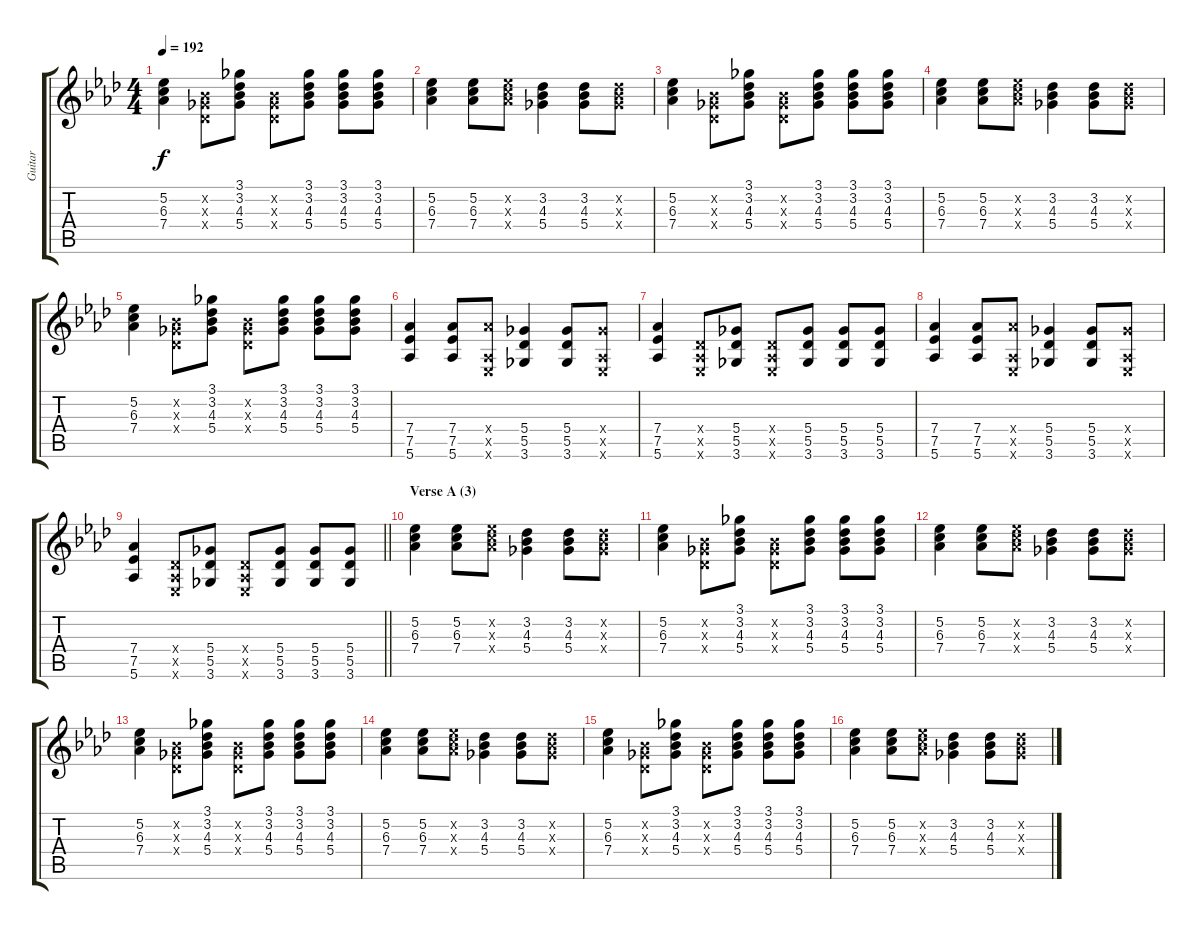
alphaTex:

\track ("Guitar" "Guitar") {instrument electricguitarjazz}
\staff {score tabs}
\tuning (Eb4 Bb3 Gb3 Db3 Ab2 Eb2) {hide}
\ts (4 4)
\tempo 192
\clef g2
\ks ab
(5.2 6.3 7.4).4{dy f} (0.2{x} 0.3{x} 0.4{x}).8 (3.1 3.2 4.3 5.4).8 (0.2{x} 0.3{x} 0.4{x}).8 (3.1 3.2 4.3 5.4).8 (3.1 3.2 4.3 5.4).8 (3.1 3.2 4.3 5.4).8 |
(5.2 6.3 7.4).4 (5.2 6.3 7.4).8 (5.2{x} 6.3{x} 7.4{x}).8 (3.2 4.3 5.4).4 (3.2 4.3 5.4).8 (3.2{x} 4.3{x} 5.4{x}).8 |
(5.2 6.3 7.4).4 (0.2{x} 0.3{x} 0.4{x}).8 (3.1 3.2 4.3 5.4).8 (0.2{x} 0.3{x} 0.4{x}).8 (3.1 3.2 4.3 5.4).8 (3.1 3.2 4.3 5.4).8 (3.1 3.2 4.3 5.4).8 |
(5.2 6.3 7.4).4 (5.2 6.3 7.4).8 (5.2{x} 6.3{x} 7.4{x}).8 (3.2 4.3 5.4).4 (3.2 4.3 5.4).8 (3.2{x} 4.3{x} 5.4{x}).8 |
(5.2 6.3 7.4).4 (0.2{x} 0.3{x} 0.4{x}).8 (3.1 3.2 4.3 5.4).8 (0.2{x} 0.3{x} 0.4{x}).8 (3.1 3.2 4.3 5.4).8 (3.1 3.2 4.3 5.4).8 (3.1 3.2 4.3 5.4).8 |
(7.4 7.5 5.6).4{instrument distortionguitar} (7.4 7.5 5.6).8 (7.4{x} 0.5{x} 0.6{x}).8 (5.4 5.5 3.6).4 (5.4 5.5 3.6).8 (5.4{x} 0.5{x} 0.6{x}).8 |
(7.4 7.5 5.6).4 (0.4{x} 0.5{x} 0.6{x}).8 (5.4 5.5 3.6).8 (0.4{x} 0.5{x} 0.6{x}).8 (5.4 5.5 3.6).8 (5.4 5.5 3.6).8 (5.4 5.5 3.6).8 |
(7.4 7.5 5.6).4 (7.4 7.5 5.6).8 (7.4{x} 0.5{x} 0.6{x}).8 (5.4 5.5 3.6).4 (5.4 5.5 3.6).8 (5.4{x} 0.5{x} 0.6{x}).8 |
\barLineRight lightlight
(7.4 7.5 5.6).4 (0.4{x} 0.5{x} 0.6{x}).8 (5.4 5.5 3.6).8 (0.4{x} 0.5{x} 0.6{x}).8 (5.4 5.5 3.6).8 (5.4 5.5 3.6).8 (5.4 5.5 3.6).8 |
\section ("" "Verse A (3)")
(5.2 6.3 7.4).4{instrument electricguitarjazz} (5.2 6.3 7.4).8 (5.2{x} 6.3{x} 7.4{x}).8 (3.2 4.3 5.4).4 (3.2 4.3 5.4).8 (3.2{x} 4.3{x} 5.4{x}).8 |
(5.2 6.3 7.4).4 (0.2{x} 0.3{x} 0.4{x}).8 (3.1 3.2 4.3 5.4).8 (0.2{x} 0.3{x} 0.4{x}).8 (3.1 3.2 4.3 5.4).8 (3.1 3.2 4.3 5.4).8 (3.1 3.2 4.3 5.4).8 |
(5.2 6.3 7.4).4 (5.2 6.3 7.4).8 (5.2{x} 6.3{x} 7.4{x}).8 (3.2 4.3 5.4).4 (3.2 4.3 5.4).8 (3.2{x} 4.3{x} 5.4{x}).8 |
(5.2 6.3 7.4).4 (0.2{x} 0.3{x} 0.4{x}).8 (3.1 3.2 4.3 5.4).8 (0.2{x} 0.3{x} 0.4{x}).8 (3.1 3.2 4.3 5.4).8 (3.1 3.2 4.3 5.4).8 (3.1 3.2 4.3 5.4).8 |
(5.2 6.3 7.4).4 (5.2 6.3 7.4).8 (5.2{x} 6.3{x} 7.4{x}).8 (3.2 4.3 5.4).4 (3.2 4.3 5.4).8 (3.2{x} 4.3{x} 5.4{x}).8 |
(5.2 6.3 7.4).4 (0.2{x} 0.3{x} 0.4{x}).8 (3.1 3.2 4.3 5.4).8 (0.2{x} 0.3{x} 0.4{x}).8 (3.1 3.2 4.3 5.4).8 (3.1 3.2 4.3 5.4).8 (3.1 3.2 4.3 5.4).8 |
(5.2 6.3 7.4).4 (5.2 6.3 7.4).8 (5.2{x} 6.3{x} 7.4{x}).8 (3.2 4.3 5.4).4 (3.2 4.3 5.4).8 (3.2{x} 4.3{x} 5.4{x}).8
